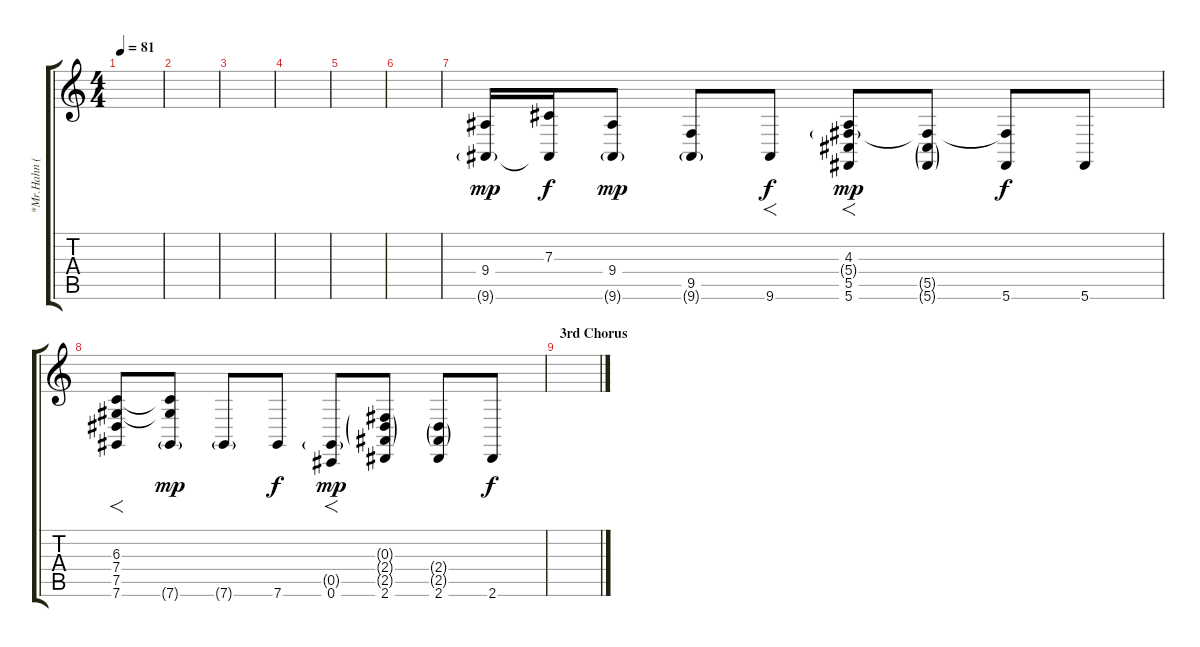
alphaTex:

\track ("*Mr.Hahn (Main sample)" "*Mr.Hahn (") {instrument lead5charang}
\staff {score tabs}
\tuning (Eb4 Bb3 Gb3 Db3 Ab2 Db2) {hide}
\ts (4 4)
\tempo 81
\clef g2
\ks c
|
|
|
|
|
|
(9.4 9.6{g}).16{dy mp} (7.3 9.6{t}).16{dy f} (9.4 9.6{g}).8{dy mp} (9.5 9.6{g}).8 9.6.8{f dy f} (4.3 5.4{g} 5.5 5.6).8{f dy mp} (5.4{t} 5.5{g} 5.6{g}).8 (5.4{t} 5.6).8{dy f} 5.6.8 |
(6.3 7.4 7.5 7.6).8{f} (6.3{t} 7.4{t} 7.6{g}).8{dy mp} 7.6{g}.8 7.6.8{dy f} (0.5{g} 0.6).8{f dy mp} (0.3{g} 2.4{g} 2.5{g} 2.6).8 (2.4{g} 2.5{g} 2.6).8 2.6.8{dy f} |
\section ("" "3rd Chorus")
